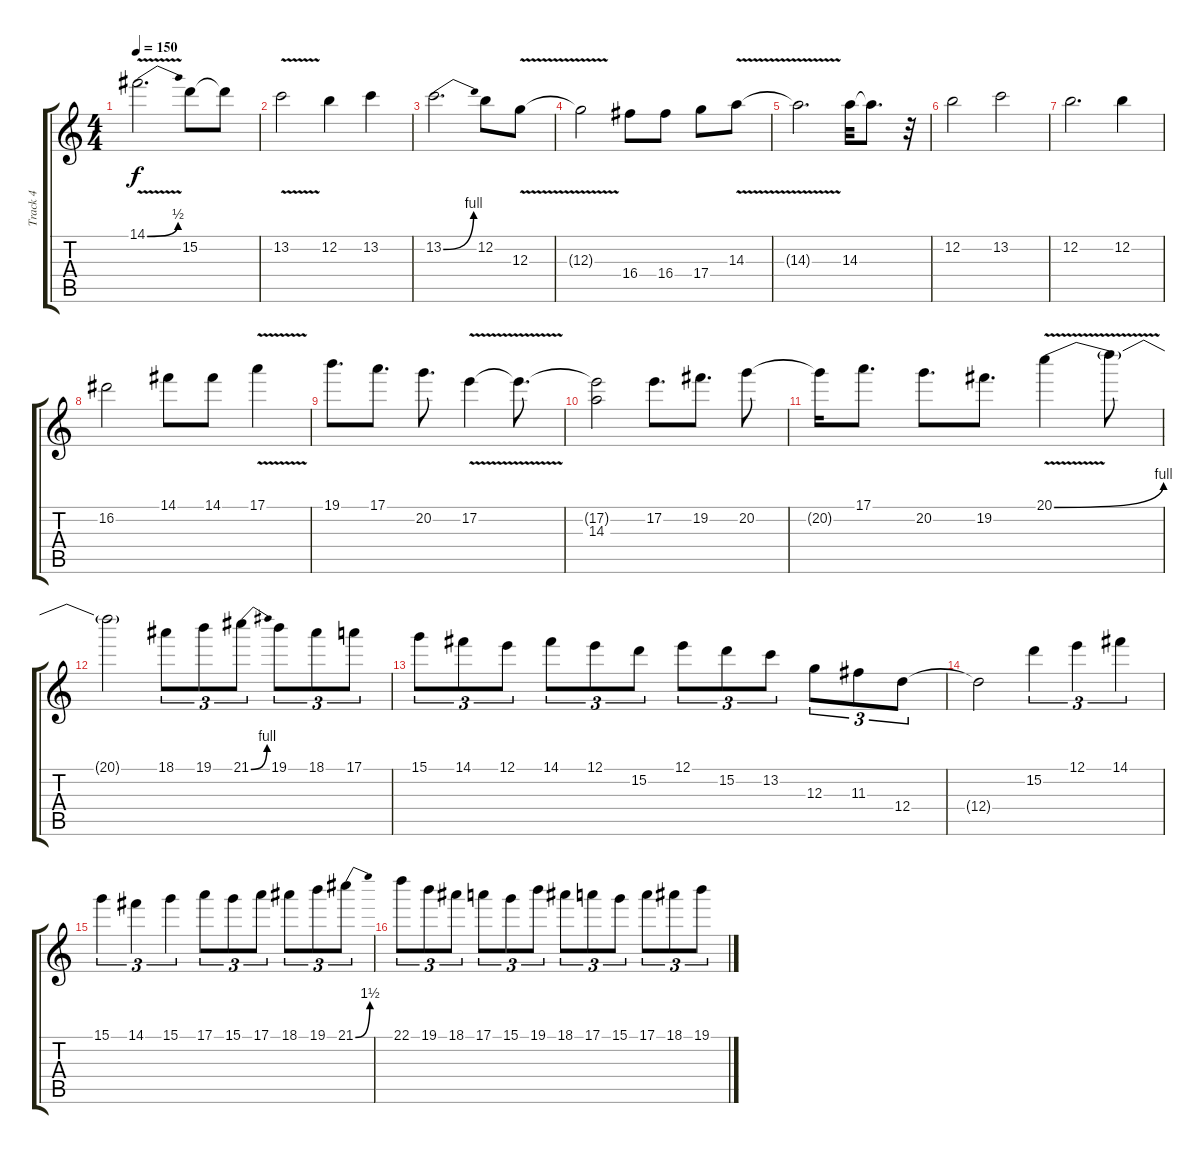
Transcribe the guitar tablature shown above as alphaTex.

\track ("Track 4" "Track 4") {instrument distortionguitar}
\staff {score tabs}
\tuning (E4 B3 G3 D3 A2 E2) {hide}
\ts (4 4)
\tempo 150
\clef g2
\ks c
14.1{be (bend 0 0 60 2) v}.2{d dy f} 15.2.8 15.2{t}.8 |
13.2{v}.2 12.2.4 13.2.4 |
13.2{be (bend 0 0 60 4)}.2{d} 12.2.8 12.3{v}.8 |
12.3{t}.2 16.4.8 16.4.8 17.4.8 14.3{v}.8 |
14.3{t}.2{d} 14.3.32 14.3{t}.8{d} r.32 |
12.2.2 13.2.2 |
12.2.2{d} 12.2.4 |
16.2.2 14.1.8 14.1.8 17.1{v}.4 |
19.1.8{d} 17.1.8{d} 20.2.8{d} 17.2{v}.4 17.2{t}.8{d} |
(17.2{t} 14.3).2 17.2.8{d} 19.2.8{d} 20.2.8 |
20.2{t}.16 17.1.8{d} 20.2.8{d} 19.2.8{d} 20.1{be (bend 0 0 60 4) v}.4 20.1{t}.8 |
20.1{t}.2 18.1.8{tu (3 2)} 19.1.8{tu (3 2)} 21.1{be (bend 0 0 60 4)}.8{tu (3 2)} 19.1.8{tu (3 2)} 18.1.8{tu (3 2)} 17.1.8{tu (3 2)} |
15.1.8{tu (3 2)} 14.1.8{tu (3 2)} 12.1.8{tu (3 2)} 14.1.8{tu (3 2)} 12.1.8{tu (3 2)} 15.2.8{tu (3 2)} 12.1.8{tu (3 2)} 15.2.8{tu (3 2)} 13.2.8{tu (3 2)} 12.3.8{tu (3 2)} 11.3.8{tu (3 2)} 12.4.8{tu (3 2)} |
12.4{t}.2 15.2.4{tu (3 2)} 12.1.4{tu (3 2)} 14.1.4{tu (3 2)} |
15.1.4{tu (3 2)} 14.1.4{tu (3 2)} 15.1.4{tu (3 2)} 17.1.8{tu (3 2)} 15.1.8{tu (3 2)} 17.1.8{tu (3 2)} 18.1.8{tu (3 2)} 19.1.8{tu (3 2)} 21.1{be (bend 0 0 60 6)}.8{tu (3 2)} |
22.1.8{tu (3 2)} 19.1.8{tu (3 2)} 18.1.8{tu (3 2)} 17.1.8{tu (3 2)} 15.1.8{tu (3 2)} 19.1.8{tu (3 2)} 18.1.8{tu (3 2)} 17.1.8{tu (3 2)} 15.1.8{tu (3 2)} 17.1.8{tu (3 2)} 18.1.8{tu (3 2)} 19.1.8{tu (3 2)}
